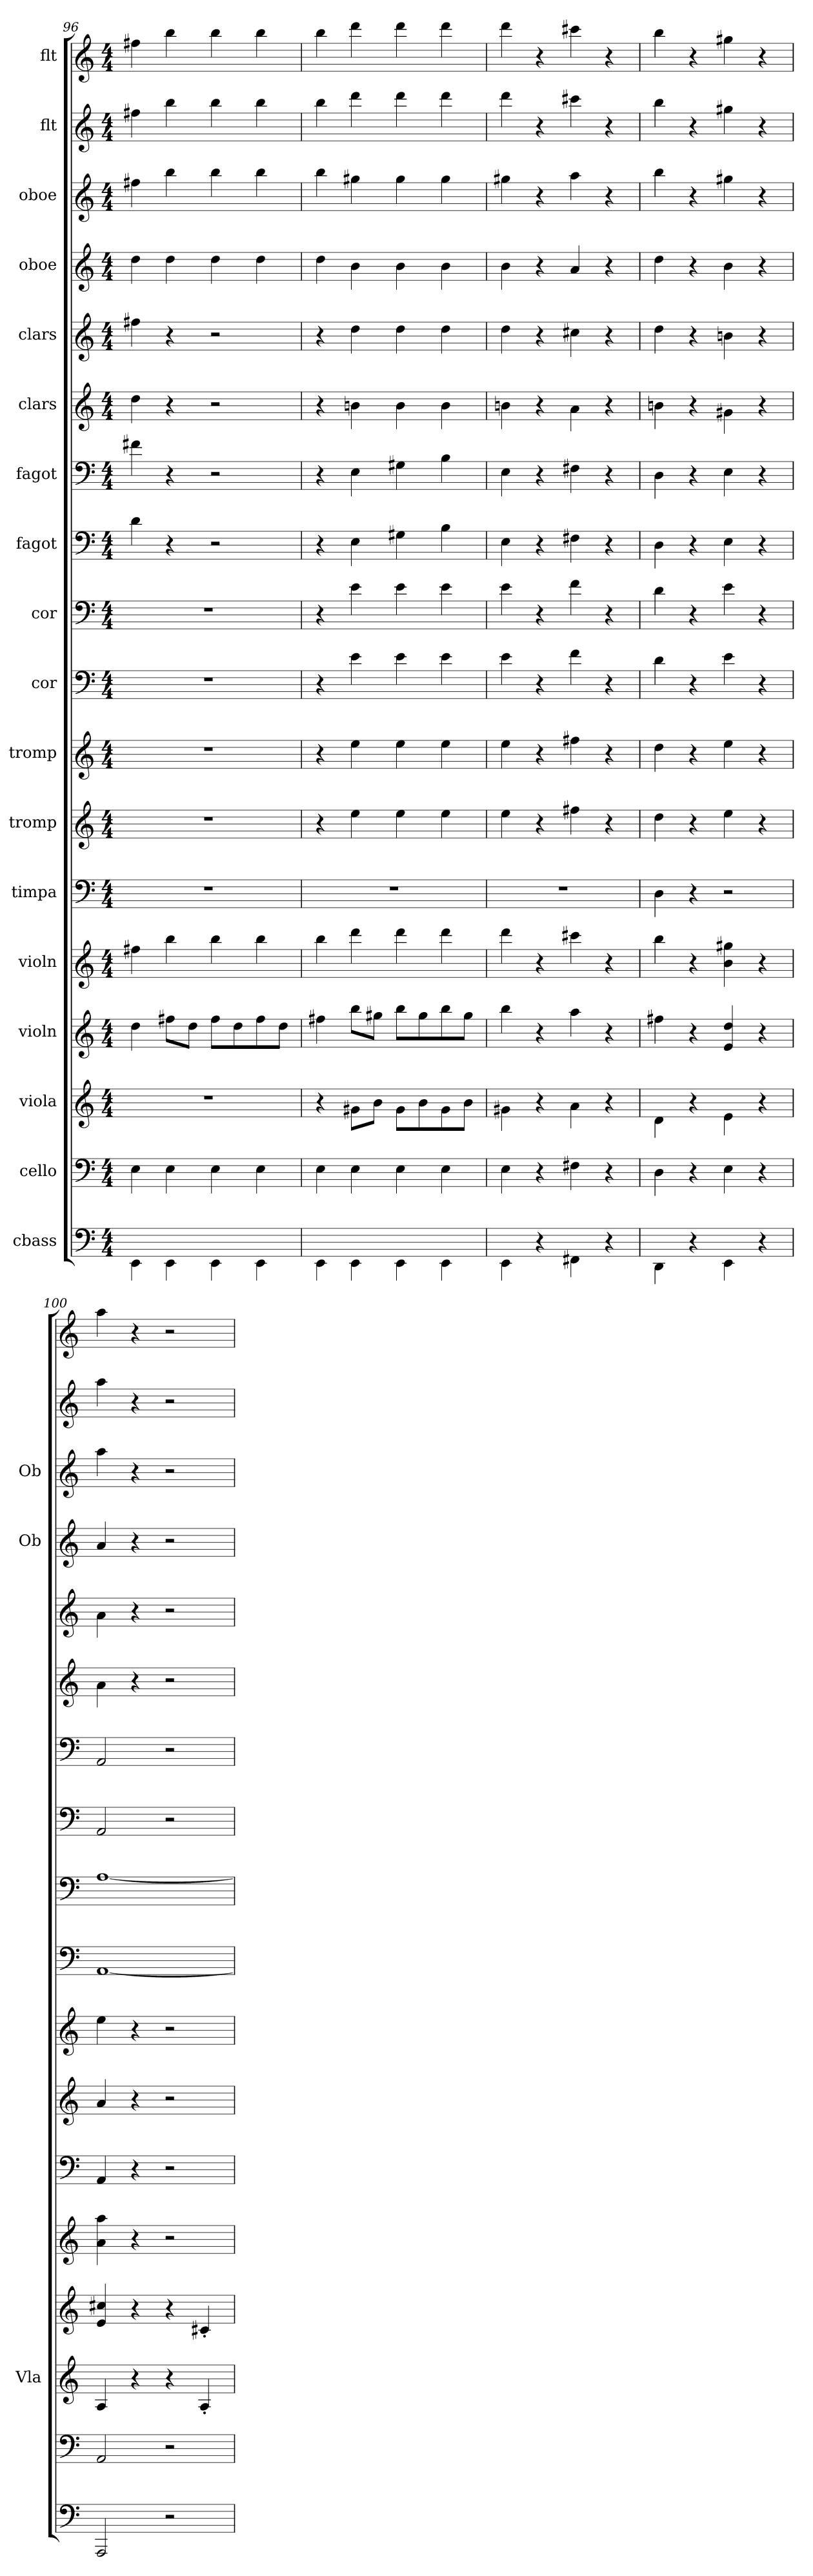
**kern	**kern	**kern	**kern	**kern	**kern	**kern	**kern	**kern	**kern	**kern	**kern	**kern	**kern	**kern	**kern	**kern	**kern
*part18	*part17	*part16	*part15	*part14	*part13	*part12	*part11	*part10	*part9	*part8	*part7	*part6	*part5	*part4	*part3	*part2	*part1
*staff18	*staff17	*staff16	*staff15	*staff14	*staff13	*staff12	*staff11	*staff10	*staff9	*staff8	*staff7	*staff6	*staff5	*staff4	*staff3	*staff2	*staff1
*I"cbass	*I"cello	*I"viola	*I"violn	*I"violn	*I"timpa	*I"tromp	*I"tromp	*I"cor	*I"cor	*I"fagot	*I"fagot	*I"clars	*I"clars	*I"oboe	*I"oboe	*I"flt	*I"flt
*	*	*I'Vla	*	*	*	*	*	*	*	*	*	*	*	*I'Ob	*I'Ob	*	*
*	*	*	*	*	*	*	*	*ITrd4c7	*ITrd4c7	*	*	*	*	*	*	*	*
*M4/4	*M4/4	*M4/4	*M4/4	*M4/4	*M4/4	*M4/4	*M4/4	*M4/4	*M4/4	*M4/4	*M4/4	*M4/4	*M4/4	*M4/4	*M4/4	*M4/4	*M4/4
=96	=96	=96	=96	=96	=96	=96	=96	=96	=96	=96	=96	=96	=96	=96	=96	=96	=96
4EE\	4E\	1r	4dd\	4ff#\	1r	1r	1r	1r	1r	4d\	4f#\	4dd\	4ff#\	4dd\	4ff#\	4ff#\	4ff#\
4EE\	4E\	.	8ff#\L	4bb\	.	.	.	.	.	4r	4r	4r	4r	4dd\	4bb\	4bb\	4bb\
.	.	.	8dd\J	.	.	.	.	.	.	.	.	.	.	.	.	.	.
4EE\	4E\	.	8ff#\L	4bb\	.	.	.	.	.	2r	2r	2r	2r	4dd\	4bb\	4bb\	4bb\
.	.	.	8dd\	.	.	.	.	.	.	.	.	.	.	.	.	.	.
4EE\	4E\	.	8ff#\	4bb\	.	.	.	.	.	.	.	.	.	4dd\	4bb\	4bb\	4bb\
.	.	.	8dd\J	.	.	.	.	.	.	.	.	.	.	.	.	.	.
=97	=97	=97	=97	=97	=97	=97	=97	=97	=97	=97	=97	=97	=97	=97	=97	=97	=97
4EE\	4E\	4r	4ff#\	4bb\	1r	4r	4r	4r	4r	4r	4r	4r	4r	4dd\	4bb\	4bb\	4bb\
4EE\	4E\	8g#\L	8bb\L	4ddd\	.	4ee\	4ee\	4A\	4A\	4E\	4E\	4bn\	4dd\	4b\	4gg#\	4ddd\	4ddd\
.	.	8b\J	8gg#\J	.	.	.	.	.	.	.	.	.	.	.	.	.	.
4EE\	4E\	8g#\L	8bb\L	4ddd\	.	4ee\	4ee\	4A\	4A\	4G#\	4G#\	4b\	4dd\	4b\	4gg#\	4ddd\	4ddd\
.	.	8b\	8gg#\	.	.	.	.	.	.	.	.	.	.	.	.	.	.
4EE\	4E\	8g#\	8bb\	4ddd\	.	4ee\	4ee\	4A\	4A\	4B\	4B\	4b\	4dd\	4b\	4gg#\	4ddd\	4ddd\
.	.	8b\J	8gg#\J	.	.	.	.	.	.	.	.	.	.	.	.	.	.
=98	=98	=98	=98	=98	=98	=98	=98	=98	=98	=98	=98	=98	=98	=98	=98	=98	=98
4EE\	4E\	4g#\	4bb\	4ddd\	1r	4ee\	4ee\	4A\	4A\	4E\	4E\	4bn\	4dd\	4b\	4gg#\	4ddd\	4ddd\
4r	4r	4r	4r	4r	.	4r	4r	4r	4r	4r	4r	4r	4r	4r	4r	4r	4r
4FF#\	4F#\	4a\	4aa\	4ccc#\	.	4ff#\	4ff#\	4B\	4B\	4F#\	4F#\	4a\	4cc#\	4a/	4aa\	4ccc#\	4ccc#\
4r	4r	4r	4r	4r	.	4r	4r	4r	4r	4r	4r	4r	4r	4r	4r	4r	4r
=99	=99	=99	=99	=99	=99	=99	=99	=99	=99	=99	=99	=99	=99	=99	=99	=99	=99
4DD\	4D\	4d\	4ff#\	4bb\	4D\	4dd\	4dd\	4G\	4G\	4D\	4D\	4bn\	4dd\	4dd\	4bb\	4bb\	4bb\
4r	4r	4r	4r	4r	4r	4r	4r	4r	4r	4r	4r	4r	4r	4r	4r	4r	4r
4EE\	4E\	4e\	4dd/ 4e/	4gg#\ 4b\	2r	4ee\	4ee\	4A\	4A\	4E\	4E\	4g#\	4bn\	4b\	4gg#\	4gg#\	4gg#\
4r	4r	4r	4r	4r	.	4r	4r	4r	4r	4r	4r	4r	4r	4r	4r	4r	4r
=100	=100	=100	=100	=100	=100	=100	=100	=100	=100	=100	=100	=100	=100	=100	=100	=100	=100
2AAA/	2AA/	4A/	4cc#/ 4e/	4aa\ 4a\	4AA/	4a/	4ee\	[1DD/	[1D/	2AA/	2AA/	4a\	4a\	4a/	4aa\	4aa\	4aa\
.	.	4r	4r	4r	4r	4r	4r	.	.	.	.	4r	4r	4r	4r	4r	4r
2r	2r	4r	4r	2r	2r	2r	2r	.	.	2r	2r	2r	2r	2r	2r	2r	2r
.	.	4A'>/	4c#'>/	.	.	.	.	.	.	.	.	.	.	.	.	.	.
=	=	=	=	=	=	=	=	=	=	=	=	=	=	=	=	=	=
*-	*-	*-	*-	*-	*-	*-	*-	*-	*-	*-	*-	*-	*-	*-	*-	*-	*-
